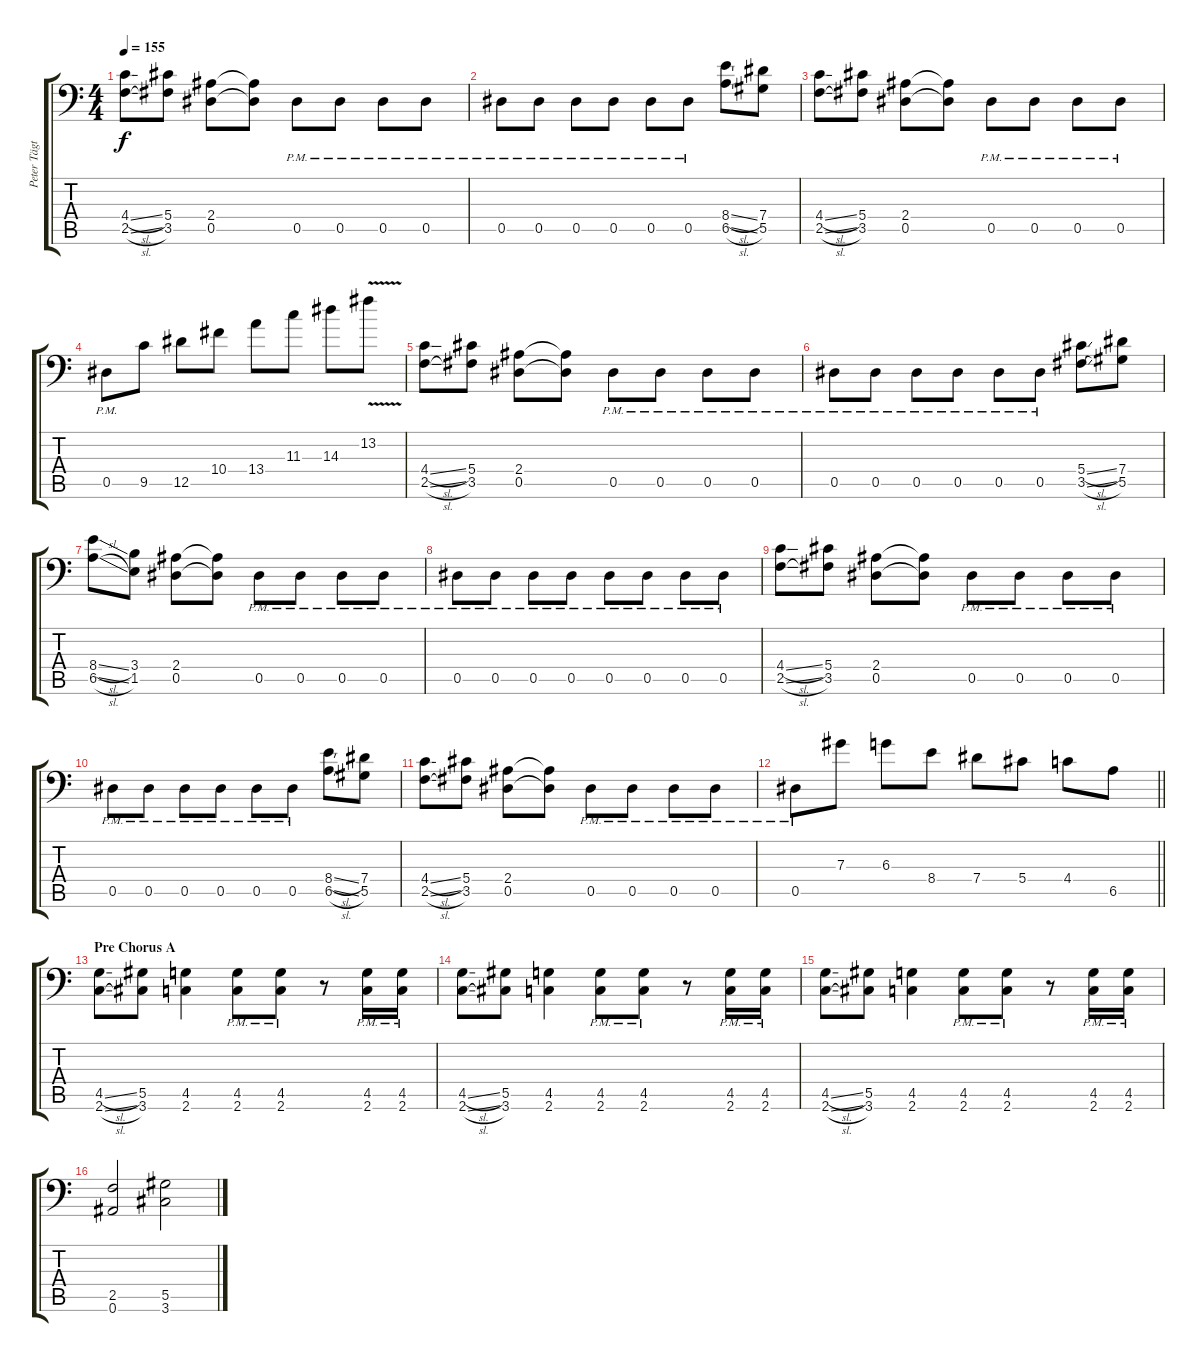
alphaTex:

\track ("Peter Tägtgren (Rythm 2)" "Peter Tägt") {instrument overdrivenguitar}
\staff {score tabs}
\tuning (Bb3 F3 Db3 Ab2 Eb2 Bb1) {hide}
\ts (4 4)
\tempo 155
\clef f4
\ks c
(4.4{sl} 2.5{sl}).8{dy f} (5.4 3.5).8 (2.4 0.5).8 (2.4{t} 0.5{t}).8 0.5{pm}.8 0.5{pm}.8 0.5{pm}.8 0.5{pm}.8 |
0.5{pm}.8 0.5{pm}.8 0.5{pm}.8 0.5{pm}.8 0.5{pm}.8 0.5{pm}.8 (8.4{sl} 6.5{sl}).8 (7.4 5.5).8 |
(4.4{sl} 2.5{sl}).8 (5.4 3.5).8 (2.4 0.5).8 (2.4{t} 0.5{t}).8 0.5{pm}.8 0.5{pm}.8 0.5{pm}.8 0.5{pm}.8 |
0.5{pm}.8 9.5.8 12.5.8 10.4.8 13.4.8 11.3.8 14.3.8 13.2{v}.8 |
(4.4{sl} 2.5{sl}).8 (5.4 3.5).8 (2.4 0.5).8 (2.4{t} 0.5{t}).8 0.5{pm}.8 0.5{pm}.8 0.5{pm}.8 0.5{pm}.8 |
0.5{pm}.8 0.5{pm}.8 0.5{pm}.8 0.5{pm}.8 0.5{pm}.8 0.5{pm}.8 (5.4{sl} 3.5{sl}).8 (7.4 5.5).8 |
(8.4{sl} 6.5{sl}).8 (3.4 1.5).8 (2.4 0.5).8 (2.4{t} 0.5{t}).8 0.5{pm}.8 0.5{pm}.8 0.5{pm}.8 0.5{pm}.8 |
0.5{pm}.8 0.5{pm}.8 0.5{pm}.8 0.5{pm}.8 0.5{pm}.8 0.5{pm}.8 0.5{pm}.8 0.5{pm}.8 |
(4.4{sl} 2.5{sl}).8 (5.4 3.5).8 (2.4 0.5).8 (2.4{t} 0.5{t}).8 0.5{pm}.8 0.5{pm}.8 0.5{pm}.8 0.5{pm}.8 |
0.5{pm}.8 0.5{pm}.8 0.5{pm}.8 0.5{pm}.8 0.5{pm}.8 0.5{pm}.8 (8.4{sl} 6.5{sl}).8 (7.4 5.5).8 |
(4.4{sl} 2.5{sl}).8 (5.4 3.5).8 (2.4 0.5).8 (2.4{t} 0.5{t}).8 0.5{pm}.8 0.5{pm}.8 0.5{pm}.8 0.5{pm}.8 |
\barLineRight lightlight
0.5{pm}.8 7.3.8 6.3.8 8.4.8 7.4.8 5.4.8 4.4.8 6.5.8 |
\section ("" "Pre Chorus A")
(4.5{sl} 2.6{sl}).8 (5.5 3.6).8 (4.5 2.6).4 (4.5{pm} 2.6{pm}).8 (4.5{pm} 2.6{pm}).8 r.8 (4.5{pm} 2.6{pm}).16 (4.5{pm} 2.6{pm}).16 |
(4.5{sl} 2.6{sl}).8 (5.5 3.6).8 (4.5 2.6).4 (4.5{pm} 2.6{pm}).8 (4.5{pm} 2.6{pm}).8 r.8 (4.5{pm} 2.6{pm}).16 (4.5{pm} 2.6{pm}).16 |
(4.5{sl} 2.6{sl}).8 (5.5 3.6).8 (4.5 2.6).4 (4.5{pm} 2.6{pm}).8 (4.5{pm} 2.6{pm}).8 r.8 (4.5{pm} 2.6{pm}).16 (4.5{pm} 2.6{pm}).16 |
(2.5 0.6).2 (5.5 3.6).2
